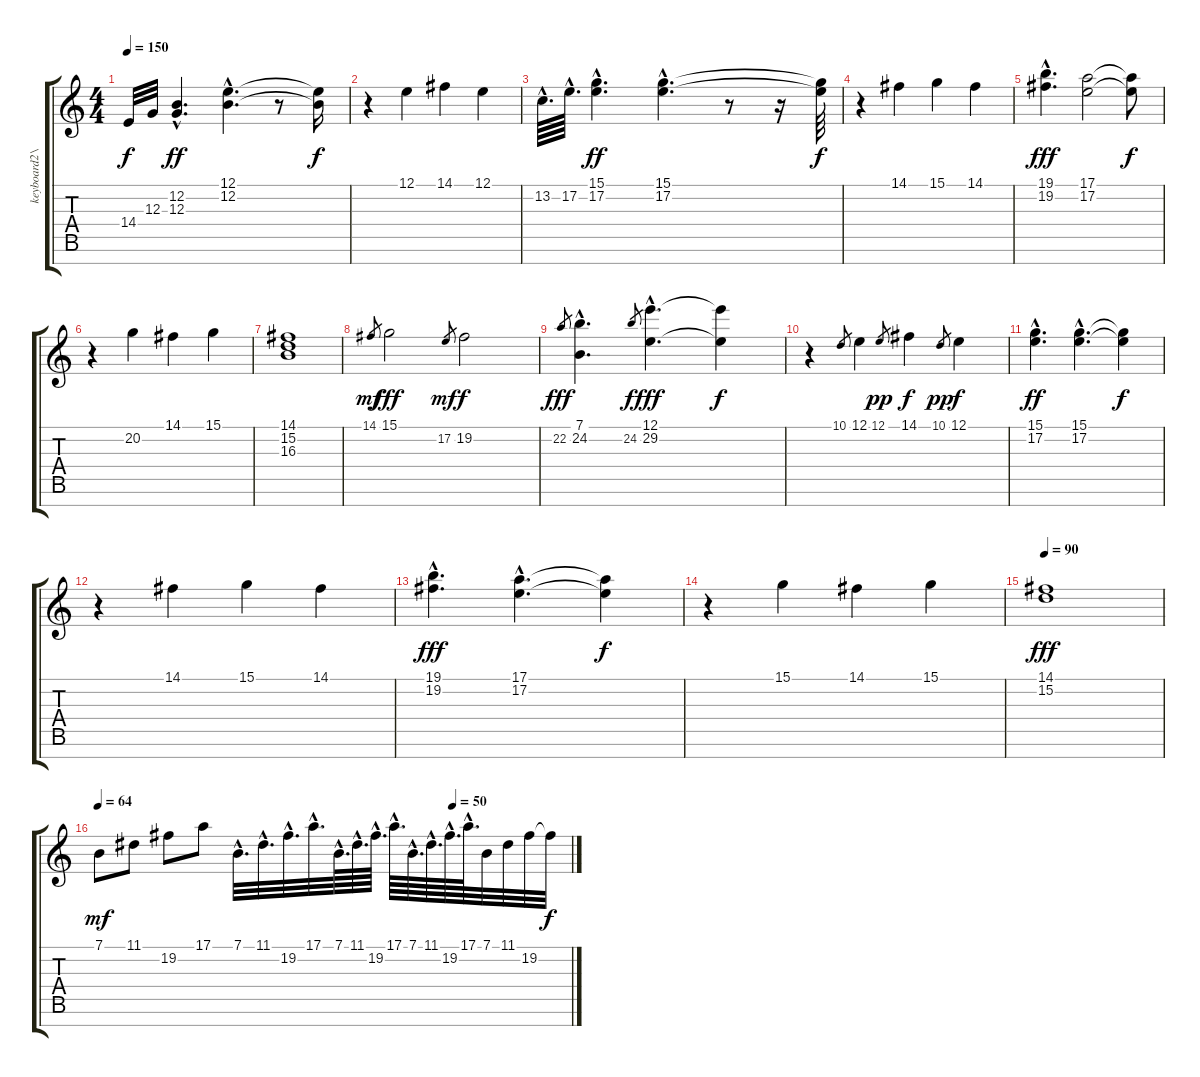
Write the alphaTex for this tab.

\track ("keyboard2\\guitar2" "keyboard2\\") {instrument brightacousticpiano}
\staff {score tabs}
\tuning (E4 B3 G3 D3 A2 E2 B1) {hide}
\ts (4 4)
\tempo 150
\tempo 120
\tempo 150
\clef g2
\ks c
14.4.32{dy f instrument brightacousticpiano} 12.3.32 (12.2{hac} 12.3{hac}).4{d dy ff} (12.1{hac} 12.2{hac}).4{d} r.8 (12.1{t} 12.2{t}).16{dy f} |
r.4 12.1.4 14.1.4 12.1.4 |
13.2{hac}.64{d} 17.2{hac}.64{d} (15.1{hac} 17.2{hac}).4{d dy ff} (15.1 17.2{hac}).4{d} r.8 r.16 (15.1{t} 17.2{t}).64{dy f} |
r.4 14.1.4 15.1.4 14.1.4 |
(19.1{hac} 19.2{hac}).4{d dy fff} (17.1 17.2).2 (17.1{t} 17.2{t}).8{dy f} |
r.4 20.2.4 14.1.4 15.1.4 |
(14.1 15.2 16.3).1 |
14.1.8{gr dy mf} 15.1.2{dy fff} 17.2.8{gr dy mf} 19.2.2{dy f} |
22.2.8{gr dy fff} (7.1{hac} 24.2{hac}).4{d} 24.2.8{gr dy f} (12.1{hac} 29.2{hac}).4{d dy fff} (12.1{t} 29.2{t}).4{dy f} |
r.4 10.1.8{gr} 12.1.4 12.1.8{gr dy pp} 14.1.4{dy f} 10.1.8{gr dy pp} 12.1.4{dy f} |
(15.1{hac} 17.2{hac}).4{d dy ff} (15.1{hac} 17.2{hac}).4{d} (15.1{t} 17.2{t}).4{dy f} |
r.4 14.1.4 15.1.4 14.1.4 |
(19.1{hac} 19.2{hac}).4{d dy fff} (17.1{hac} 17.2{hac}).4{d} (17.1{t} 17.2{t}).4{dy f} |
r.4 15.1.4 14.1.4 15.1.4 |
\tempo 90
(14.1 15.2).1{dy fff} |
\tempo 64
\tempo (50 0.75)
7.1.8{dy mf} 11.1.8 19.2.8 17.1.8 7.1{hac}.32{d} 11.1{hac}.32{d} 19.2{hac}.32{d} 17.1{hac}.32{d} 7.1{hac}.64{d} 11.1{hac}.64{d} 19.2{hac}.64{d} 17.1{hac}.64{d} 7.1{hac}.64{d} 11.1{hac}.64{d} 19.2{hac}.64{d} 17.1{hac}.64{d} 7.1.32 11.1.32 19.2.32 19.2{t}.32{dy f}
